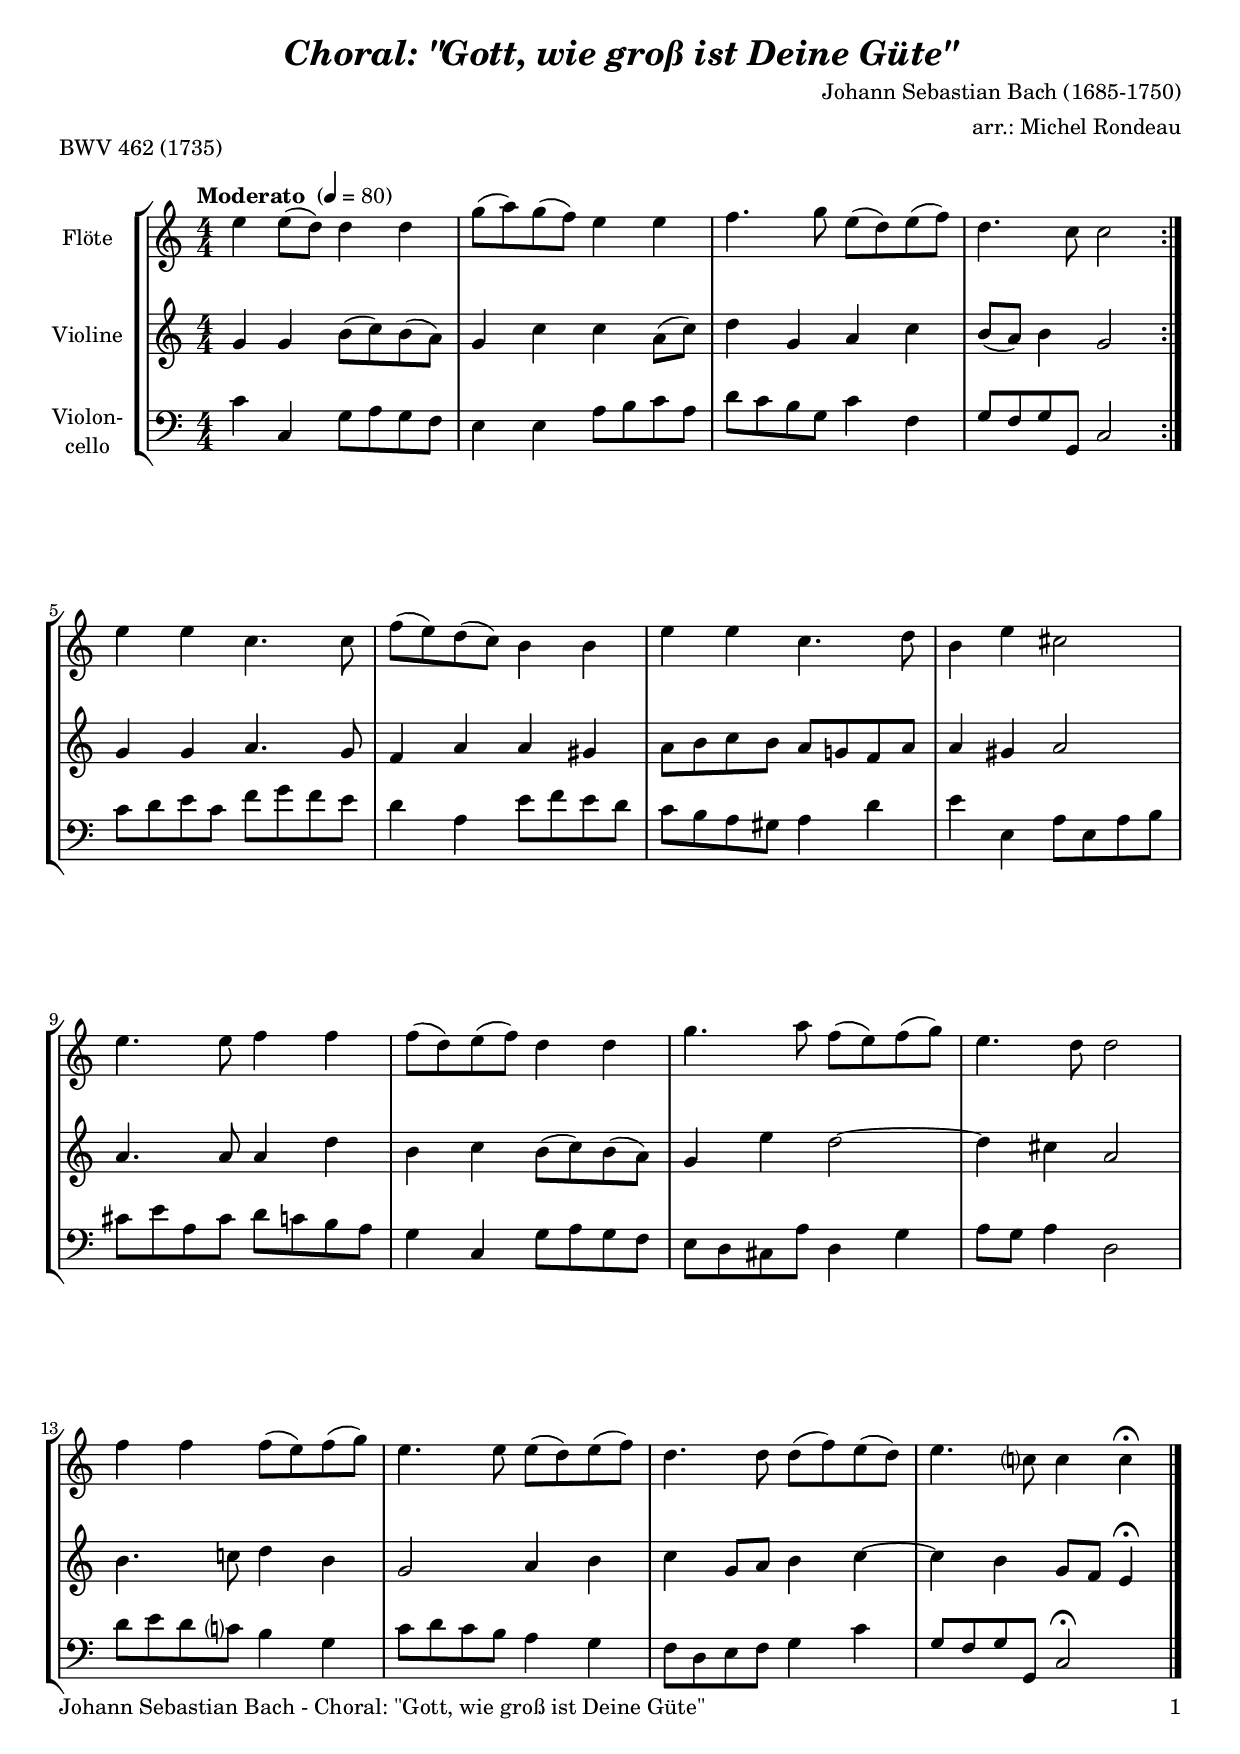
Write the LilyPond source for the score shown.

\version "2.24.4"
\include "deutsch.ly"

#(set-global-staff-size 19)

\header {
  title     = \markup \bold \italic "Choral: \"Gott, wie groß ist Deine Güte\""
  composer  = "Johann Sebastian Bach (1685-1750)"
  arranger  = "arr.: Michel Rondeau"
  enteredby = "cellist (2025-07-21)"
  piece     = "BWV 462 (1735)"
}

voiceconsts = {
  \key g \major
  \time 4/4
  \clef "treble"
  \numericTimeSignature
  \compressEmptyMeasures
  % Set default beaming for all staves
%  \set Timing.beamExceptions = #'()
%  \set Timing.baseMoment     = #(ly:make-moment 1 4)
%  \set Timing.beatStructure  = #'(1 1 1)
  \tempo "Moderato " 4=80
}

mifl = "flute"
mist = "string ensemble 1"
mivl = "violin"
mivc = "cello"
mipz = "pizzicato strings"

pizz = \markup \italic "(pizz.)"
rall = \mark \markup \box \italic "rall."

va = \relative c'' {
  \voiceconsts

  \repeat volta 2 {
    h4 h8( a) a4 a
    d8( e) d( c) h4 h
    c4. d8 h( a) h( c)
    a4. g8 g2
  }
  h4 h g4. g8
  c( h) a( g) fis4 fis
  h h g4. a8
  fis4 h gis2
  h4. h8 c4 c
  c8( a) h( c) a4 a

  d4. e8 c( h) c( d)
  h4. a8 a2
  c4 c c8( h) c( d)
  h4. h8 h( a) h( c)
  a4. a8 a( c) h( a)
  h4. g?8 g4 g\fermata \bar "|."
}

vb = \relative c' {
  \voiceconsts

  \repeat volta 2 {
    d4 d fis8( g) fis( e)
    d4 g g e8( g)
    a4 d, e g
    fis8( e) fis4 d2
  }

  d4 d e4. d8
  c4 e e dis
  e8 fis g fis e d! c e
  e4 dis e2
  e4. e8 e4 a
  fis g fis8( g) fis( e)

  d4 h' a2~
  a4 gis e2
  fis4. g!8 a4 fis
  d2 e4 fis
  g d8 e fis4 g~
  g fis d8 c h4\fermata \bar "|."
}

vc = \relative c' {
  \voiceconsts
  \clef "bass"
  
  \repeat volta 2 {
    g4 g, d'8 e d c
    h4 h e8 fis g e
    a g fis d g4 c,
    d8 c d d, g2
  }

  g'8 a h g c d c h
  a4 e h'8 c h a
  g fis e dis e4 a
  h h, e8 h e fis
  gis h e, gis a g fis e
  d4 g, d'8 e d c

  h a gis e' a,4 d
  e8 d e4 a,2
  a'8 h a g? fis4 d
  g8 a g fis e4 d
  c8 a h c d4 g
  d8 c d d, g2\fermata \bar "|."
}


music = \new StaffGroup <<
      \new Staff {
	\set Staff.midiInstrument = \mifl
	\set Staff.instrumentName = \markup \center-column { "Flöte" }
	\transpose g c' { \va }
      }

      \new Staff {
	\set Staff.midiInstrument = \mivl
	\set Staff.instrumentName = \markup \center-column { "Violine" }
	\transpose g c' { \vb }
      }

      \new Staff {
	\set Staff.midiInstrument = \mivc
	\set Staff.instrumentName = \markup \center-column { "Violon-" "cello" }
	\transpose g c' { \vc }
      }
>>

\book {
   \paper {
    print-page-number = ##t
    print-first-page-number = ##t
    ragged-last-bottom = ##f
    oddHeaderMarkup = \markup \null
    evenHeaderMarkup = \markup \null
    oddFooterMarkup = \markup {
      \fill-line {
        \if \should-print-page-number
        "Johann Sebastian Bach - Choral: \"Gott, wie groß ist Deine Güte\"" \fromproperty #'page:page-number-string
      }
    }
    evenFooterMarkup = \oddFooterMarkup
  } \score {
    \music
    \layout {}
  }

  \score {
    \unfoldRepeats \music

    \midi {
      \context {
        \Score
      }
    }
  }
}